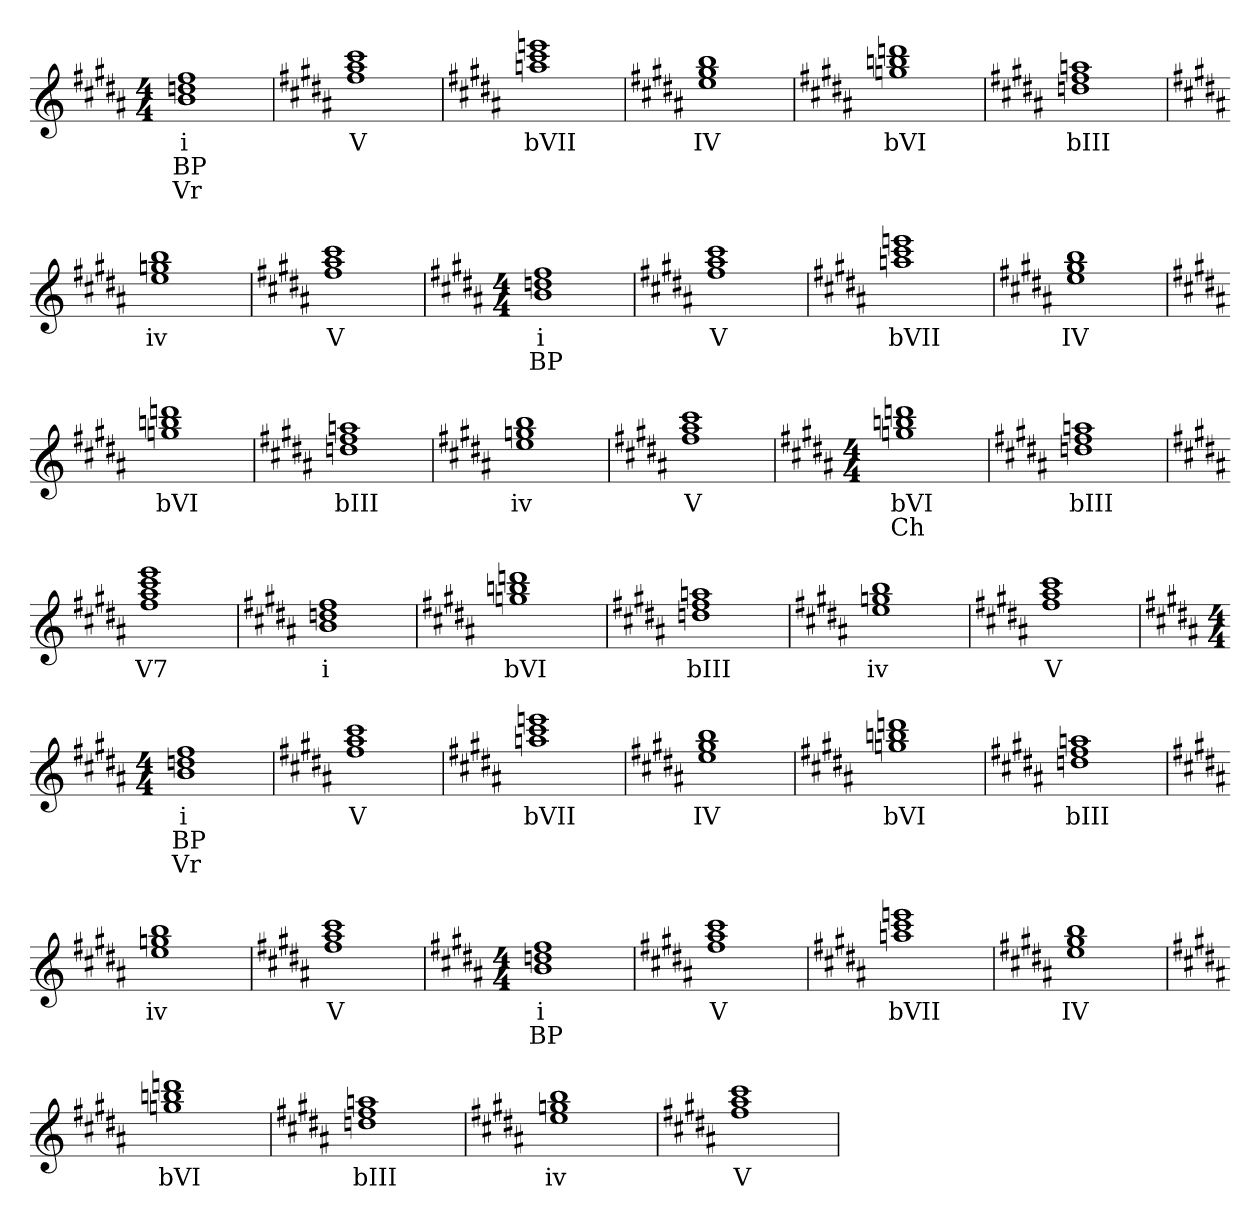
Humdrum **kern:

**kern	**text	**text	**text
*part1	*part1	*part1	*part1
*staff1	*staff1	*staff1	*staff1
*k[f#c#g#d#a#]	*	*	*
*B:	*	*	*
*M4/4	*	*	*
=	=	=	=
1b 1ddn 1ff#	i	BP	Vr
=	=	=	=
*k[f#c#g#d#a#]	*	*	*
*B:	*	*	*
1ff# 1aa# 1ccc#	V	.	.
=	=	=	=
*k[f#c#g#d#a#]	*	*	*
*B:	*	*	*
1aan 1ccc# 1eeen	bVII	.	.
=	=	=	=
*k[f#c#g#d#a#]	*	*	*
*B:	*	*	*
1ee 1gg# 1bb	IV	.	.
=	=	=	=
*k[f#c#g#d#a#]	*	*	*
*B:	*	*	*
1ggn 1bbn 1dddn	bVI	.	.
=	=	=	=
*k[f#c#g#d#a#]	*	*	*
*B:	*	*	*
1ddn 1ff# 1aan	bIII	.	.
=	=	=	=
*k[f#c#g#d#a#]	*	*	*
*B:	*	*	*
1ee 1ggn 1bb	iv	.	.
=	=	=	=
*k[f#c#g#d#a#]	*	*	*
*B:	*	*	*
1ff# 1aa# 1ccc#	V	.	.
=	=	=	=
*k[f#c#g#d#a#]	*	*	*
*B:	*	*	*
*M4/4	*	*	*
1b 1ddn 1ff#	i	BP	.
=	=	=	=
*k[f#c#g#d#a#]	*	*	*
*B:	*	*	*
1ff# 1aa# 1ccc#	V	.	.
=	=	=	=
*k[f#c#g#d#a#]	*	*	*
*B:	*	*	*
1aan 1ccc# 1eeen	bVII	.	.
=	=	=	=
*k[f#c#g#d#a#]	*	*	*
*B:	*	*	*
1ee 1gg# 1bb	IV	.	.
=	=	=	=
*k[f#c#g#d#a#]	*	*	*
*B:	*	*	*
1ggn 1bbn 1dddn	bVI	.	.
=	=	=	=
*k[f#c#g#d#a#]	*	*	*
*B:	*	*	*
1ddn 1ff# 1aan	bIII	.	.
=	=	=	=
*k[f#c#g#d#a#]	*	*	*
*B:	*	*	*
1ee 1ggn 1bb	iv	.	.
=	=	=	=
*k[f#c#g#d#a#]	*	*	*
*B:	*	*	*
1ff# 1aa# 1ccc#	V	.	.
=	=	=	=
*k[f#c#g#d#a#]	*	*	*
*B:	*	*	*
*M4/4	*	*	*
1ggn 1bbn 1dddn	bVI	Ch	.
=	=	=	=
*k[f#c#g#d#a#]	*	*	*
*B:	*	*	*
1ddn 1ff# 1aan	bIII	.	.
=	=	=	=
*k[f#c#g#d#a#]	*	*	*
*B:	*	*	*
1ff# 1aa# 1ccc# 1eee	V7	.	.
=	=	=	=
*k[f#c#g#d#a#]	*	*	*
*B:	*	*	*
1b 1ddn 1ff#	i	.	.
=	=	=	=
*k[f#c#g#d#a#]	*	*	*
*B:	*	*	*
1ggn 1bbn 1dddn	bVI	.	.
=	=	=	=
*k[f#c#g#d#a#]	*	*	*
*B:	*	*	*
1ddn 1ff# 1aan	bIII	.	.
=	=	=	=
*k[f#c#g#d#a#]	*	*	*
*B:	*	*	*
1ee 1ggn 1bb	iv	.	.
=	=	=	=
*k[f#c#g#d#a#]	*	*	*
*B:	*	*	*
1ff# 1aa# 1ccc#	V	.	.
=	=	=	=
*k[f#c#g#d#a#]	*	*	*
*B:	*	*	*
*M4/4	*	*	*
1b 1ddn 1ff#	i	BP	Vr
=	=	=	=
*k[f#c#g#d#a#]	*	*	*
*B:	*	*	*
1ff# 1aa# 1ccc#	V	.	.
=	=	=	=
*k[f#c#g#d#a#]	*	*	*
*B:	*	*	*
1aan 1ccc# 1eeen	bVII	.	.
=	=	=	=
*k[f#c#g#d#a#]	*	*	*
*B:	*	*	*
1ee 1gg# 1bb	IV	.	.
=	=	=	=
*k[f#c#g#d#a#]	*	*	*
*B:	*	*	*
1ggn 1bbn 1dddn	bVI	.	.
=	=	=	=
*k[f#c#g#d#a#]	*	*	*
*B:	*	*	*
1ddn 1ff# 1aan	bIII	.	.
=	=	=	=
*k[f#c#g#d#a#]	*	*	*
*B:	*	*	*
1ee 1ggn 1bb	iv	.	.
=	=	=	=
*k[f#c#g#d#a#]	*	*	*
*B:	*	*	*
1ff# 1aa# 1ccc#	V	.	.
=	=	=	=
*k[f#c#g#d#a#]	*	*	*
*B:	*	*	*
*M4/4	*	*	*
1b 1ddn 1ff#	i	BP	.
=	=	=	=
*k[f#c#g#d#a#]	*	*	*
*B:	*	*	*
1ff# 1aa# 1ccc#	V	.	.
=	=	=	=
*k[f#c#g#d#a#]	*	*	*
*B:	*	*	*
1aan 1ccc# 1eeen	bVII	.	.
=	=	=	=
*k[f#c#g#d#a#]	*	*	*
*B:	*	*	*
1ee 1gg# 1bb	IV	.	.
=	=	=	=
*k[f#c#g#d#a#]	*	*	*
*B:	*	*	*
1ggn 1bbn 1dddn	bVI	.	.
=	=	=	=
*k[f#c#g#d#a#]	*	*	*
*B:	*	*	*
1ddn 1ff# 1aan	bIII	.	.
=	=	=	=
*k[f#c#g#d#a#]	*	*	*
*B:	*	*	*
1ee 1ggn 1bb	iv	.	.
=	=	=	=
*k[f#c#g#d#a#]	*	*	*
*B:	*	*	*
1ff# 1aa# 1ccc#	V	.	.
=	=	=	=
*-	*-	*-	*-
